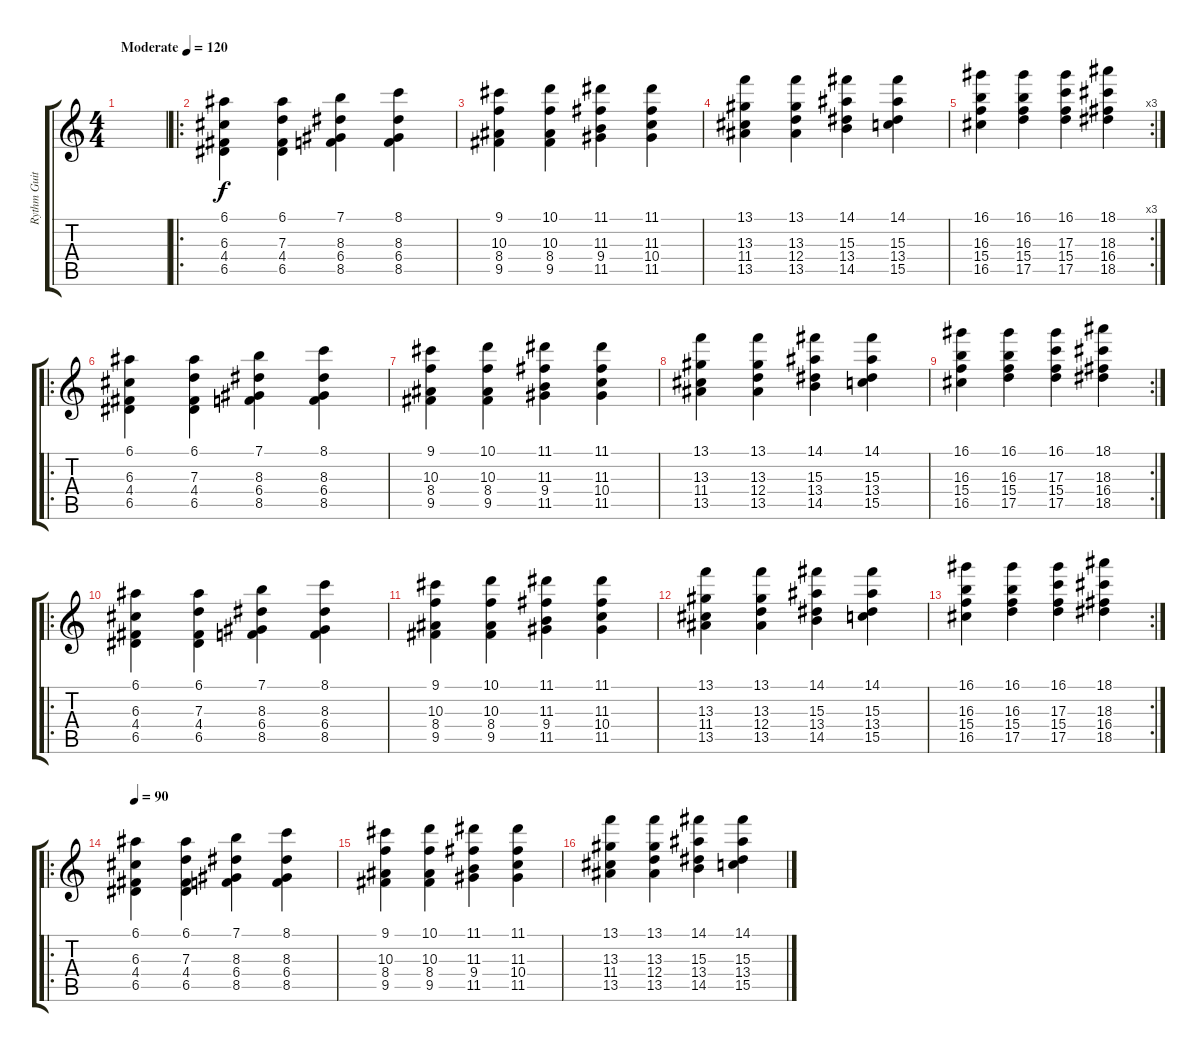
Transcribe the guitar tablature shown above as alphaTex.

\track ("Rythm Guitar" "Rythm Guit") {instrument distortionguitar}
\staff {score tabs}
\tuning (E4 B3 G3 D3 A2 E2) {hide}
\ts (4 4)
\tempo (120 "Moderate")
\clef g2
\ks c
|
\ro
(6.1 6.3 4.4 6.5).4 (6.1 7.3 4.4 6.5).4 (7.1 8.3 6.4 8.5).4 (8.1 8.3 6.4 8.5).4 |
(9.1 10.3 8.4 9.5).4 (10.1 10.3 8.4 9.5).4 (11.1 11.3 9.4 11.5).4 (11.1 11.3 10.4 11.5).4 |
(13.1 13.3 11.4 13.5).4 (13.1 13.3 12.4 13.5).4 (14.1 15.3 13.4 14.5).4 (14.1 15.3 13.4 15.5).4 |
\rc 3
(16.1 16.3 15.4 16.5).4 (16.1 16.3 15.4 17.5).4 (16.1 17.3 15.4 17.5).4 (18.1 18.3 16.4 18.5).4 |
\ro
(6.1 6.3 4.4 6.5).4 (6.1 7.3 4.4 6.5).4 (7.1 8.3 6.4 8.5).4 (8.1 8.3 6.4 8.5).4 |
(9.1 10.3 8.4 9.5).4 (10.1 10.3 8.4 9.5).4 (11.1 11.3 9.4 11.5).4 (11.1 11.3 10.4 11.5).4 |
(13.1 13.3 11.4 13.5).4 (13.1 13.3 12.4 13.5).4 (14.1 15.3 13.4 14.5).4 (14.1 15.3 13.4 15.5).4 |
\rc 2
(16.1 16.3 15.4 16.5).4 (16.1 16.3 15.4 17.5).4 (16.1 17.3 15.4 17.5).4 (18.1 18.3 16.4 18.5).4 |
\ro
(6.1 6.3 4.4 6.5).4 (6.1 7.3 4.4 6.5).4 (7.1 8.3 6.4 8.5).4 (8.1 8.3 6.4 8.5).4 |
(9.1 10.3 8.4 9.5).4 (10.1 10.3 8.4 9.5).4 (11.1 11.3 9.4 11.5).4 (11.1 11.3 10.4 11.5).4 |
(13.1 13.3 11.4 13.5).4 (13.1 13.3 12.4 13.5).4 (14.1 15.3 13.4 14.5).4 (14.1 15.3 13.4 15.5).4 |
\rc 2
(16.1 16.3 15.4 16.5).4 (16.1 16.3 15.4 17.5).4 (16.1 17.3 15.4 17.5).4 (18.1 18.3 16.4 18.5).4 |
\ro
\tempo 90
(6.1 6.3 4.4 6.5).4 (6.1 7.3 4.4 6.5).4 (7.1 8.3 6.4 8.5).4 (8.1 8.3 6.4 8.5).4 |
(9.1 10.3 8.4 9.5).4 (10.1 10.3 8.4 9.5).4 (11.1 11.3 9.4 11.5).4 (11.1 11.3 10.4 11.5).4 |
(13.1 13.3 11.4 13.5).4 (13.1 13.3 12.4 13.5).4 (14.1 15.3 13.4 14.5).4 (14.1 15.3 13.4 15.5).4
